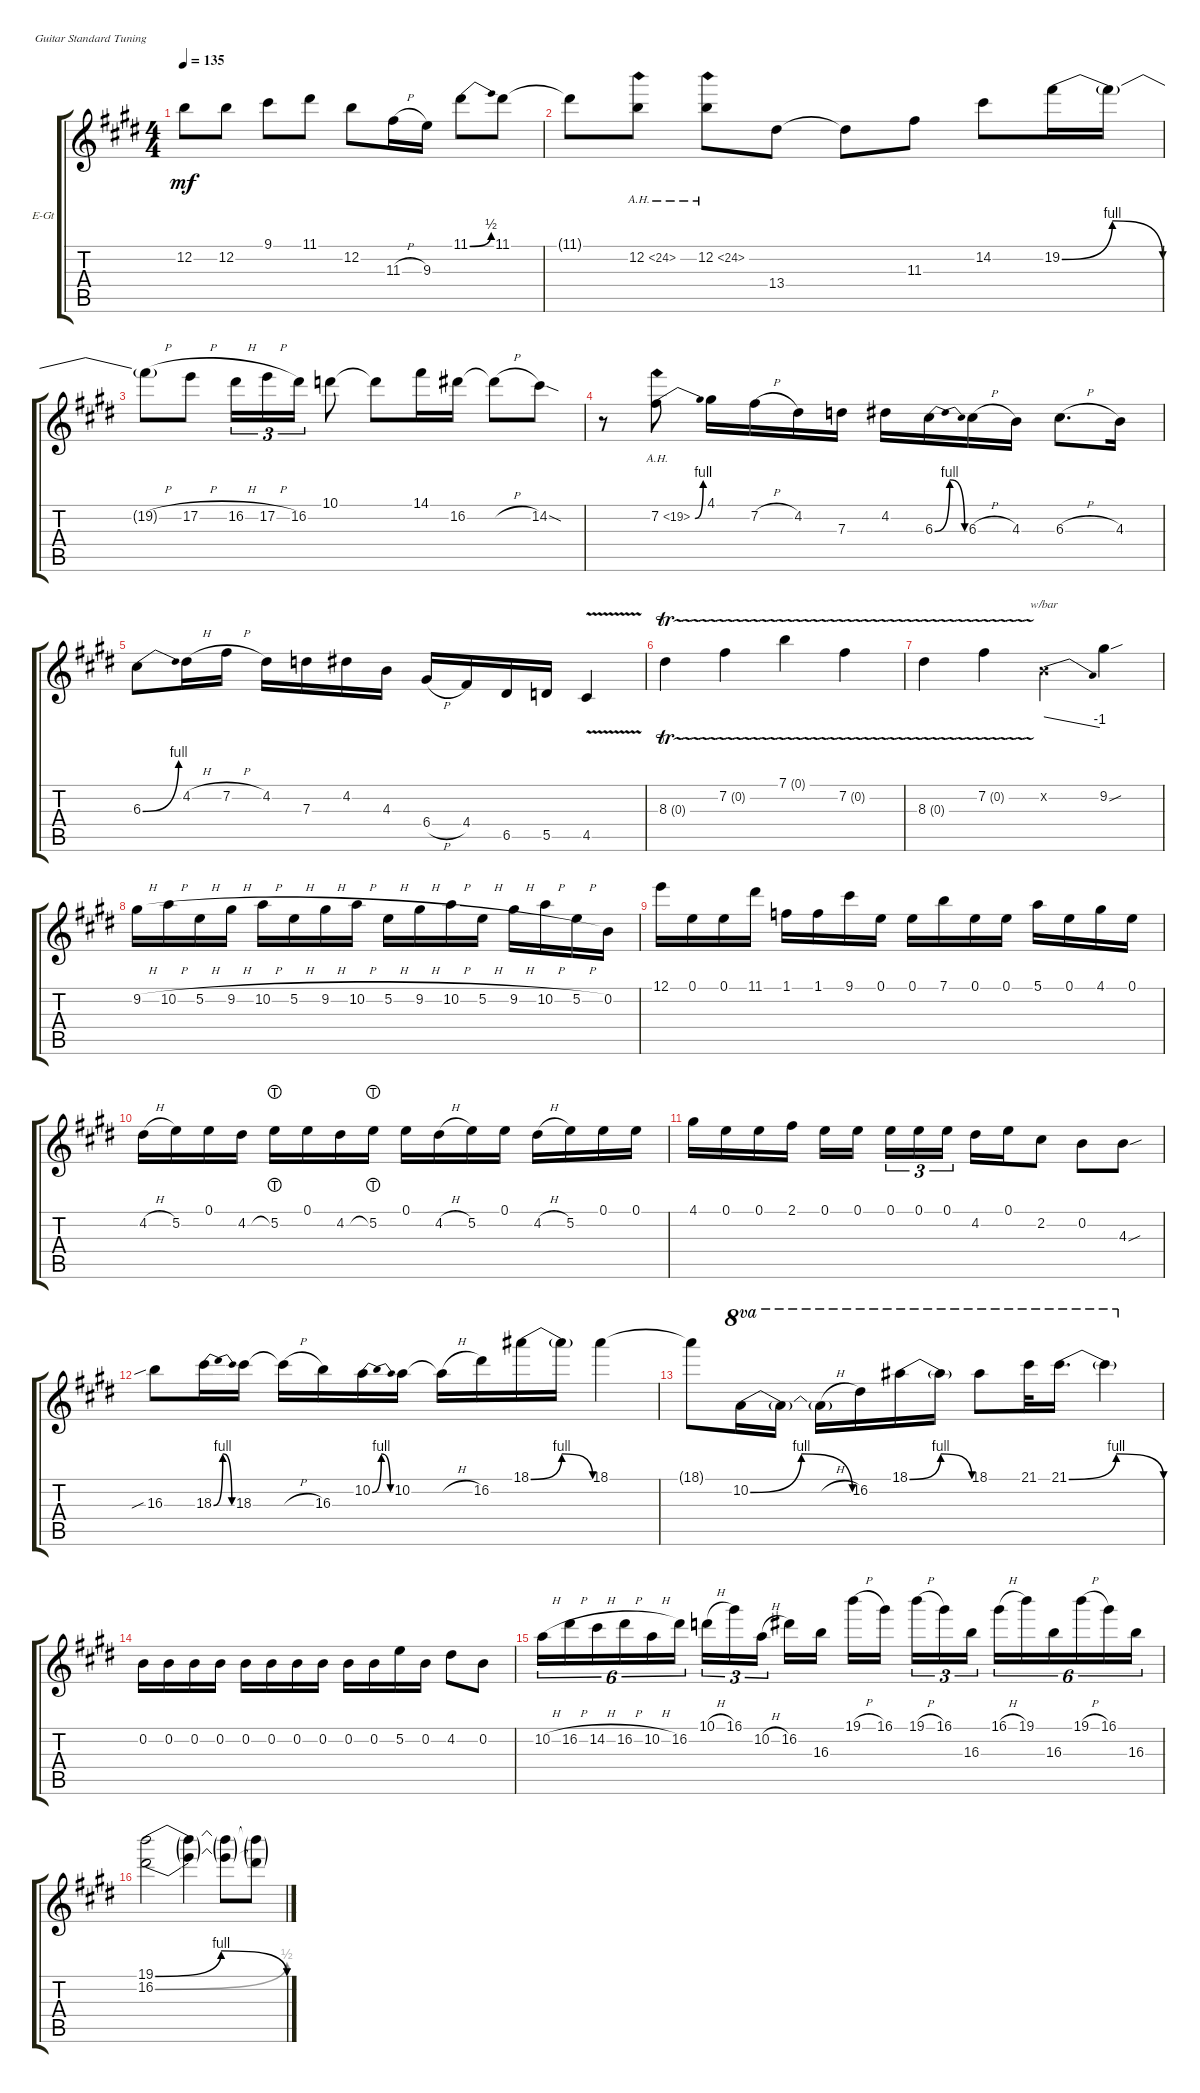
\defaultSystemsLayout 4
\bracketExtendMode groupsimilarinstruments
\firstSystemTrackNameOrientation horizontal
\otherSystemsTrackNameOrientation horizontal
\track ("VITO BRATTA" "E-Gt") {solo instrument distortionguitar}
\staff {score tabs}
\tuning (E4 B3 G3 D3 A2 E2)
\ts (4 4)
\tempo 135
\clef g2
\scale
0.333333
\ks e
12.2{t}.8{dy mf} 12.2.8 9.1.8 11.1.8 12.2.8 11.3{h}.16 9.3.16 11.1{be (bend 0 0 19.8 2)}.8 11.1.8 |
\scale
0.333333 11.1{t}.8 12.2{ah 12}.8 12.2{ah 12}.8 13.4.8 13.4{t}.8 11.3.8 14.2.8 19.2{be (bendrelease 0 0 10.2 4 58.8 4 59.4 0)}.16 19.2{t}.16 |
\scale
0.333333 19.2{h t}.8 17.2{h}.8 16.2{h}.16{tu (3 2)} 17.2{h}.16{tu (3 2)} 16.2.16{tu (3 2)} 10.1.8 10.1{t}.8 14.1.16 16.2.16 16.2{h t}.8 14.2{sod}.8 |
\scale
0.333333 r.8 7.2{be (bend 0 0 15 4) ah 12}.8 4.1.16 7.2{h}.16 4.2.16 7.3.16 4.2.16 6.3{be (bendrelease 0 0 10.2 4 20.4 4 30 0)}.16 6.3{h}.16 4.3.16 6.3{h}.8{d} 4.3.16 |
\scale
0.333333 6.3{be (bend 0 0 15 4)}.8 4.2{h}.16 7.2{h}.16 4.2.16 7.3.16 4.2.16 4.3.16 6.4{h}.16 4.4.16 6.5.16 5.5.16 4.5{v}.4 |
\scale
0.333333 8.3{tr (0 16)}.4 7.2{tr (0 16)}.4 7.1{tr (0 16)}.4 7.2{tr (0 16)}.4 |
\scale
0.333333 8.3{tr (0 16)}.4 7.2{tr (0 16)}.4 0.2{x}.4{tbe (dive default 0 0 45 -4)} 9.2{sou}.4 |
\scale
0.333333 9.2{h}.16 10.2{h}.16 5.2{h}.16 9.2{h}.16 10.2{h}.16 5.2{h}.16 9.2{h}.16 10.2{h}.16 5.2{h}.16 9.2{h}.16 10.2{h}.16 5.2{h}.16 9.2{h}.16 10.2{h}.16 5.2{h}.16 0.2.16 |
\scale
0.333333 12.1.16 0.1.16 0.1.16 11.1.16 1.1.16 1.1.16 9.1.16 0.1.16 0.1.16 7.1.16 0.1.16 0.1.16 5.1.16 0.1.16 4.1.16 0.1.16 |
\scale
0.333333 4.2{h}.16 5.2.16 0.1.16 4.2.16 5.2{lht}.16 0.1.16 4.2.16 5.2{lht}.16 0.1.16 4.2{h}.16 5.2.16 0.1.16 4.2{h}.16 5.2.16 0.1.16 0.1.16 |
\scale
0.333333 4.1.16 0.1.16 0.1.16 2.1.16 0.1.16 0.1.16 0.1.16{tu (3 2)} 0.1.16{tu (3 2)} 0.1.16{tu (3 2)} 4.2.16 0.1.16 2.2.8 0.2.8 4.3{sou}.8 |
\scale
0.333333 16.3{sib}.8 18.3{be (bendrelease 0 0 10.2 4 58.8 4 59.4 0)}.16 18.3.16 18.3{h t}.16 16.3.16 10.2{be (bendrelease 0 0 10.2 4 58.8 4 59.4 0)}.16 10.2.16 10.2{h t}.16 16.2.16 18.1{be (bendrelease 0 0 10.2 4 58.8 4 59.4 0)}.16 18.1{t}.16 18.1.4 |
\scale
0.333333 18.1{t}.8 10.2{be (bendrelease 0 0 10.2 4 57 4 59.4 0)}.16{ot 8va} 10.2{t}.16{ot 8va} 10.2{h t}.16{ot 8va} 16.2.16{ot 8va} 18.1{be (bendrelease 0 0 10.2 4 58.8 4 59.4 0)}.16{ot 8va} 18.1{t}.16{ot 8va} 18.1.8{ot 8va} 21.1.32{ot 8va} 21.1{be (bendrelease 0 0 10.2 4 20.4 4 30 0)}.16{d ot 8va} 21.1{t}.4{ot 8va} |
\scale
0.333333 0.2.16 0.2.16 0.2.16 0.2.16 0.2.16 0.2.16 0.2.16 0.2.16 0.2.16 0.2.16 5.2.16 0.2.16 4.2.8 0.2.8 |
\scale
0.333333 10.2{h}.16{tu (6 4)} 16.2{h}.16{tu (6 4)} 14.2{h}.16{tu (6 4)} 16.2{h}.16{tu (6 4)} 10.2{h}.16{tu (6 4)} 16.2.16{tu (6 4)} 10.1{h}.16{tu (3 2)} 16.1.16{tu (3 2)} 10.2{h}.16{tu (3 2)} 16.2.16 16.3.16 19.1{h}.16 16.1.16 19.1{h}.16{tu (3 2)} 16.1.16{tu (3 2)} 16.3.16{tu (3 2)} 16.1{h}.16{tu (6 4)} 19.1.16{tu (6 4)} 16.3.16{tu (6 4)} 19.1{h}.16{tu (6 4)} 16.1.16{tu (6 4)} 16.3.16{tu (6 4)} |
\scale
0.333333 (19.1{be (bendrelease 0 0 10.2 4 58.8 4 59.4 0)} 16.2{be (bend 0 0 22.2 2)}).2 (19.1{t} 16.2{t}).4 (19.1{t} 16.2{t}).8 (19.1{t} 16.2{t}).8
